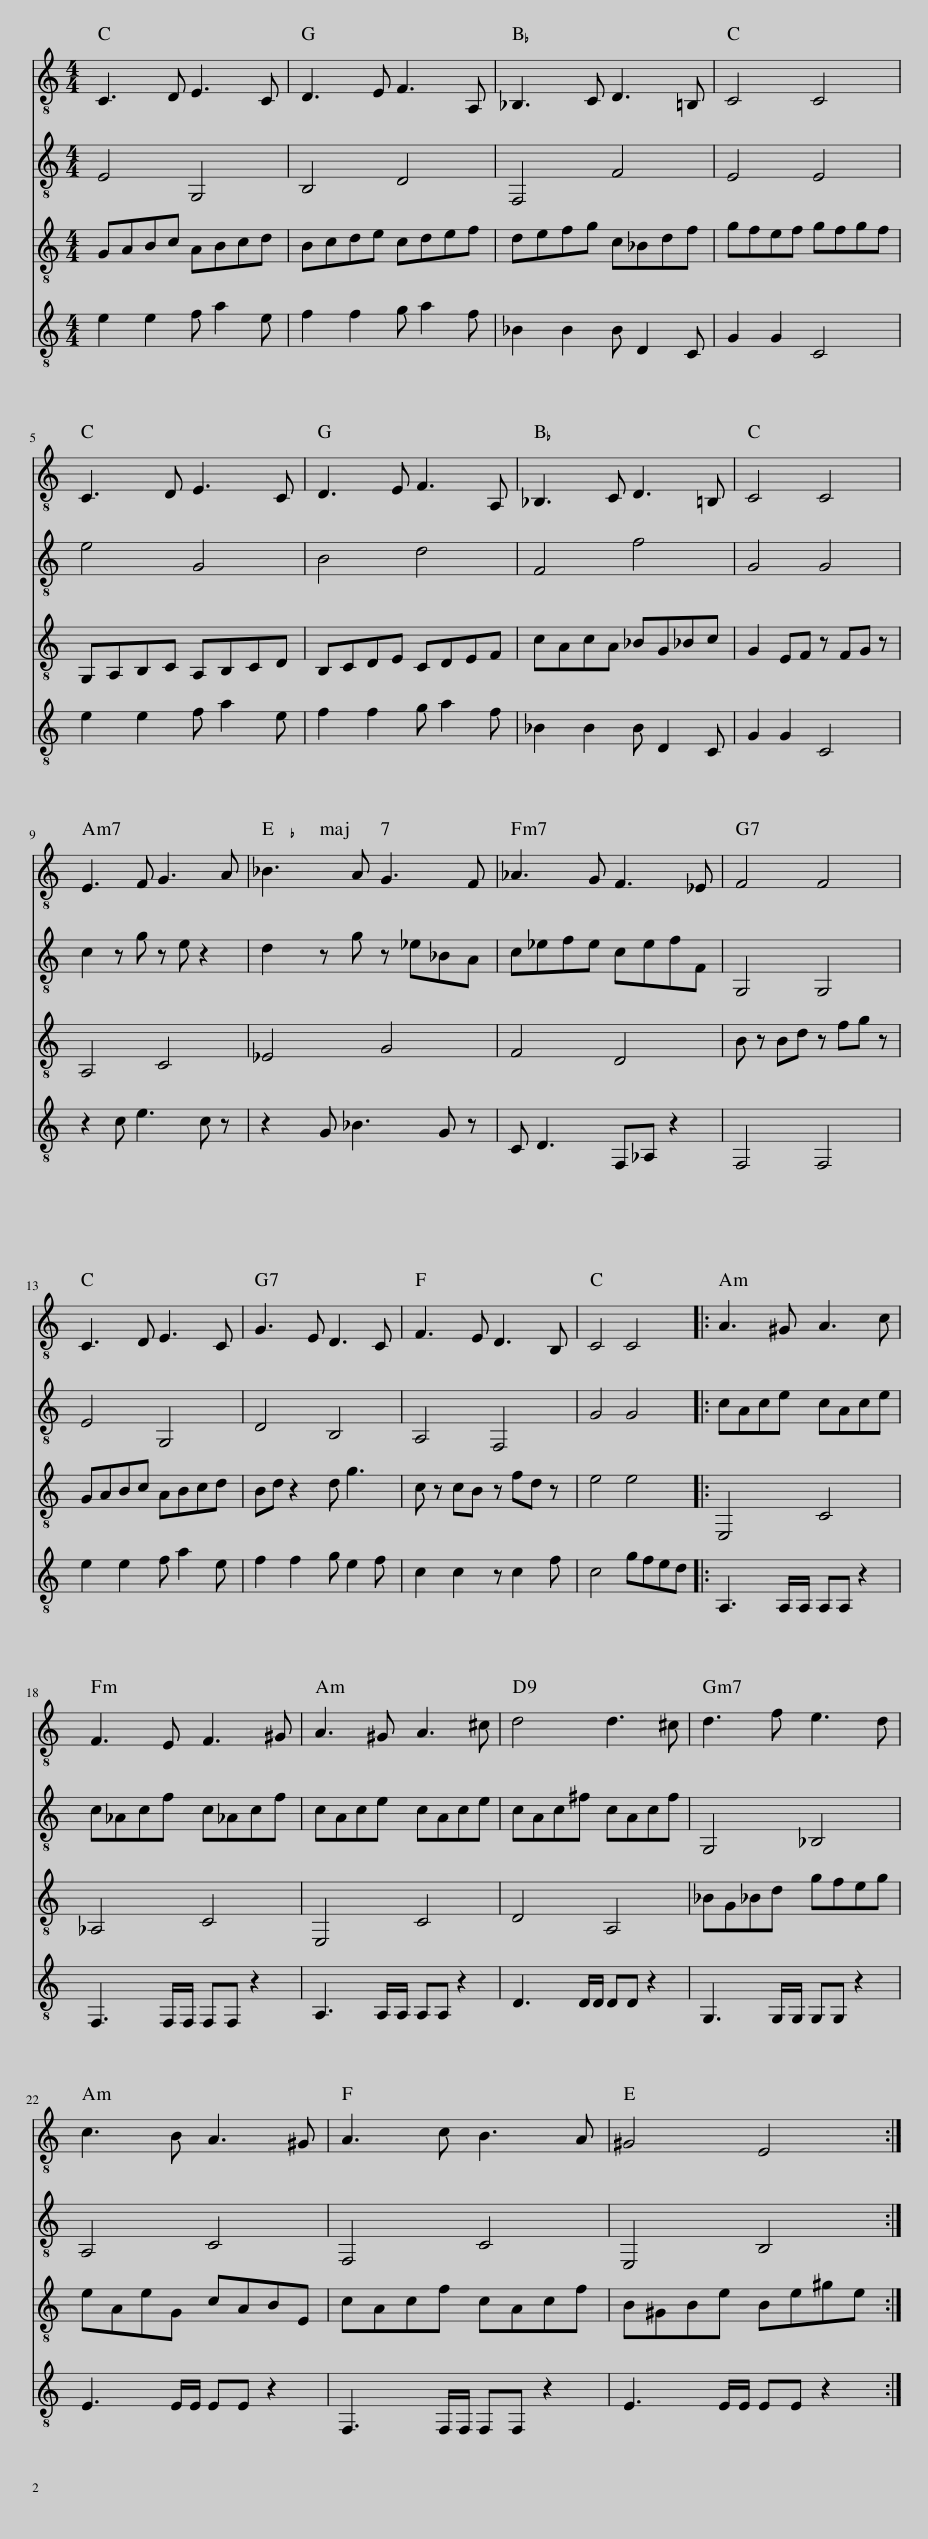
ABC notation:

X:1
%%score 1 2 3 4
L:1/8
M:4/4
I:linebreak $
K:C
V:1 treble-8
V:2 treble-8
V:3 treble-8
V:4 treble-8
V:1
 C3 D E3 C | D3 E F3 A, | _B,3 C D3 =B, | C4 C4 |$ C3 D E3 C | %5
 D3 E F3 A, | _B,3 C D3 =B, | C4 C4 |$ E3 F G3 A | _B3 A G3 F | %10
 _A3 G F3 _E | F4 F4 |$ C3 D E3 C | G3 E D3 C | F3 E D3 B, | %15
 C4 C4 |: A3 ^G A3 c |$ F3 E F3 ^G | A3 ^G A3 ^c | d4 d3 ^c | %20
 d3 f e3 d |$ c3 B A3 ^G | A3 c B3 A | ^G4 E4!D.S.! :| %24
V:2
 E4 G,4 | B,4 D4 | F,4 F4 | E4 E4 |$ e4 G4 | %5
 B4 d4 | F4 f4 | G4 G4 |$ c2 z g z e z2 | d2 z g z _e_BA | %10
 c_efe cefF | G,4 G,4 |$ E4 G,4 | D4 B,4 | A,4 F,4 | %15
 G4 G4 |: cAce cAce |$ c_Acf c_Acf | cAce cAce | cAc^f cAcf | %20
 G,4 _B,4 |$ A,4 C4 | F,4 C4 | E,4 B,4 :| %24
V:3
 GABc ABcd | Bcde cdef | defg c_Bdf | gfef gfgf |$ G,A,B,C A,B,CD | %5
 B,CDE CDEF | cAcA _BG_Bc | G2 EF z FG z |$ A,4 C4 | _E4 G4 | %10
 F4 D4 | B z Bd z fg z |$ GABc ABcd | Bd z2 d g3 | c z cB z fd z | %15
 e4 e4 |: E,4 C4 |$ _A,4 C4 | E,4 C4 | D4 A,4 | %20
 _BG_Bd gfeg |$ eAeG cABE | cAcf cAcf | B^GBe Be^ge :| %24
V:4
 e2 e2 f a2 e | f2 f2 g a2 f | _B2 B2 B D2 C | G2 G2 C4 |$ e2 e2 f a2 e | %5
 f2 f2 g a2 f | _B2 B2 B D2 C | G2 G2 C4 |$ z2 c e3 c z | z2 G _B3 G z | %10
 C D3 F,_A, z2 | F,4 F,4 |$ e2 e2 f a2 e | f2 f2 g e2 f | c2 c2 z c2 f | %15
 c4 gfed |: A,3 A,/A,/ A,A, z2 |$ F,3 F,/F,/ F,F, z2 | A,3 A,/A,/ A,A, z2 | D3 D/D/ DD z2 | %20
 G,3 G,/G,/ G,G, z2 |$ E3 E/E/ EE z2 | F,3 F,/F,/ F,F, z2 | E3 E/E/ EE z2 :| %24
